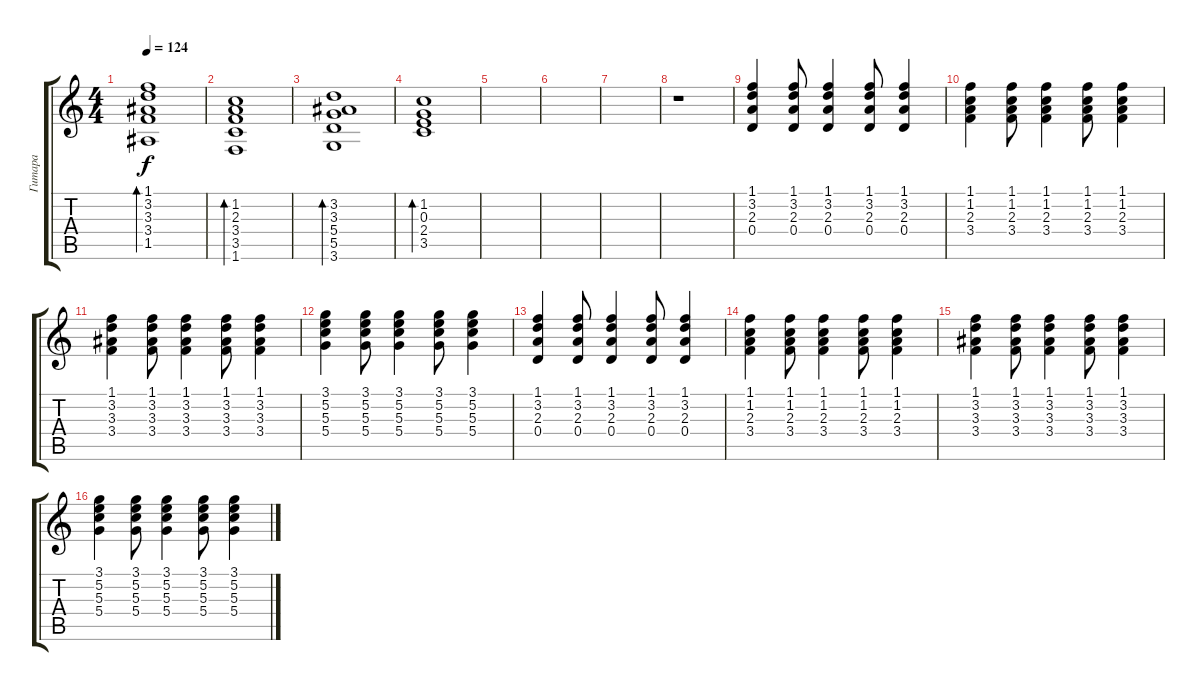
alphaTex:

\track ("Гитара" "Гитара") {instrument acousticguitarsteel}
\staff {score tabs}
\tuning (E4 B3 G3 D3 A2 E2) {hide}
\ts (4 4)
\tempo 124
\clef g2
\ks c
(1.1 3.2 3.3 3.4 1.5).1{bd 60 dy f} |
(1.2 2.3 3.4 3.5 1.6).1{bd 60} |
(3.2 3.3 5.4 5.5 3.6).1{bd 60} |
(1.2 0.3 2.4 3.5).1{bd 60} |
|
|
|
r.1{volume 9 instrument acousticguitarsteel} |
(1.1 3.2 2.3 0.4).4 (1.1 3.2 2.3 0.4).8 (1.1 3.2 2.3 0.4).4 (1.1 3.2 2.3 0.4).8 (1.1 3.2 2.3 0.4).4 |
(1.1 1.2 2.3 3.4).4 (1.1 1.2 2.3 3.4).8 (1.1 1.2 2.3 3.4).4 (1.1 1.2 2.3 3.4).8 (1.1 1.2 2.3 3.4).4 |
(1.1 3.2 3.3 3.4).4 (1.1 3.2 3.3 3.4).8 (1.1 3.2 3.3 3.4).4 (1.1 3.2 3.3 3.4).8 (1.1 3.2 3.3 3.4).4 |
(3.1 5.2 5.3 5.4).4 (3.1 5.2 5.3 5.4).8 (3.1 5.2 5.3 5.4).4 (3.1 5.2 5.3 5.4).8 (3.1 5.2 5.3 5.4).4 |
(1.1 3.2 2.3 0.4).4 (1.1 3.2 2.3 0.4).8 (1.1 3.2 2.3 0.4).4 (1.1 3.2 2.3 0.4).8 (1.1 3.2 2.3 0.4).4 |
(1.1 1.2 2.3 3.4).4 (1.1 1.2 2.3 3.4).8 (1.1 1.2 2.3 3.4).4 (1.1 1.2 2.3 3.4).8 (1.1 1.2 2.3 3.4).4 |
(1.1 3.2 3.3 3.4).4 (1.1 3.2 3.3 3.4).8 (1.1 3.2 3.3 3.4).4 (1.1 3.2 3.3 3.4).8 (1.1 3.2 3.3 3.4).4 |
(3.1 5.2 5.3 5.4).4 (3.1 5.2 5.3 5.4).8 (3.1 5.2 5.3 5.4).4 (3.1 5.2 5.3 5.4).8 (3.1 5.2 5.3 5.4).4
